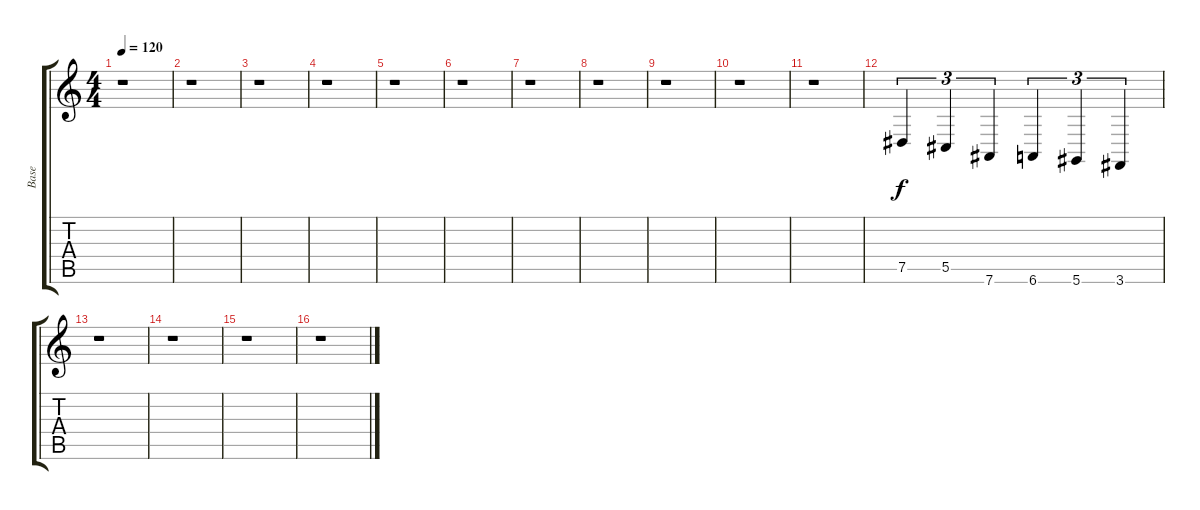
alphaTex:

\track ("Base" "Base") {instrument brightacousticpiano}
\staff {score tabs}
\tuning (Eb4 Bb3 Gb3 Db3 Ab2 Eb2) {hide}
\ts (4 4)
\tempo 120
\clef g2
\ks c
r.1{dy f} |
r.1 |
r.1 |
r.1 |
r.1 |
r.1 |
r.1 |
r.1 |
r.1 |
r.1 |
r.1 |
7.5.4{tu (3 2)} 5.5.4{tu (3 2)} 7.6.4{tu (3 2)} 6.6.4{tu (3 2)} 5.6.4{tu (3 2)} 3.6.4{tu (3 2)} |
r.1 |
r.1 |
r.1 |
r.1
